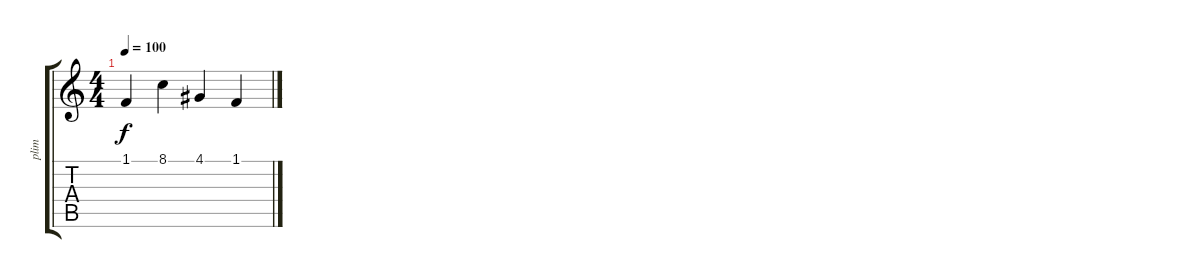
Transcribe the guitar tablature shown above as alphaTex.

\track ("plim" "plim") {instrument vibraphone}
\staff {score tabs}
\tuning (E4 B3 G3 D3 A2 E2) {hide}
\ts (4 4)
\tempo 100
\clef g2
\ks c
1.1.4{dy f} 8.1.4 4.1.4 1.1.4
